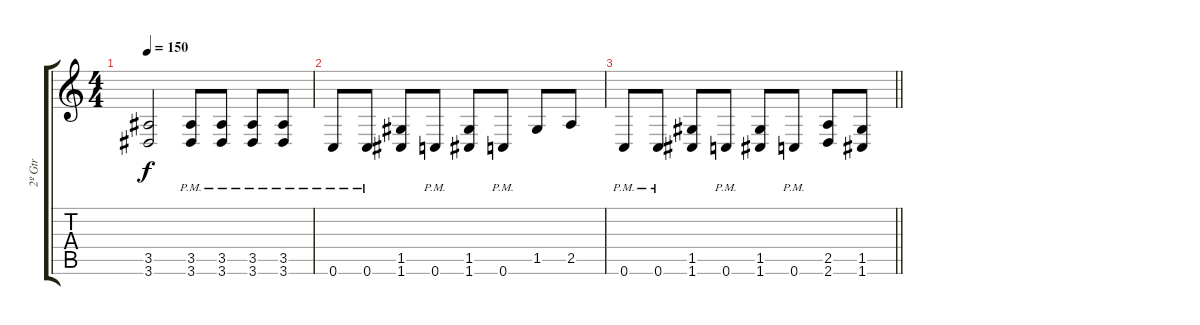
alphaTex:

\track ("2º Gtr" "2º Gtr") {instrument distortionguitar}
\staff {score tabs}
\tuning (D4 A3 F3 C3 G2 C2) {hide}
\ts (4 4)
\tempo 150
\clef g2
\ks c
(3.5 3.6).2{dy f} (3.5{pm} 3.6{pm}).8 (3.5{pm} 3.6{pm}).8 (3.5{pm} 3.6{pm}).8 (3.5{pm} 3.6{pm}).8 |
0.6{pm}.8 0.6{pm}.8 (1.5 1.6).8 0.6{pm}.8 (1.5 1.6).8 0.6{pm}.8 1.5.8 2.5.8 |
\barLineRight lightlight
0.6{pm}.8 0.6{pm}.8 (1.5 1.6).8 0.6{pm}.8 (1.5 1.6).8 0.6{pm}.8 (2.5 2.6).8 (1.5 1.6).8
